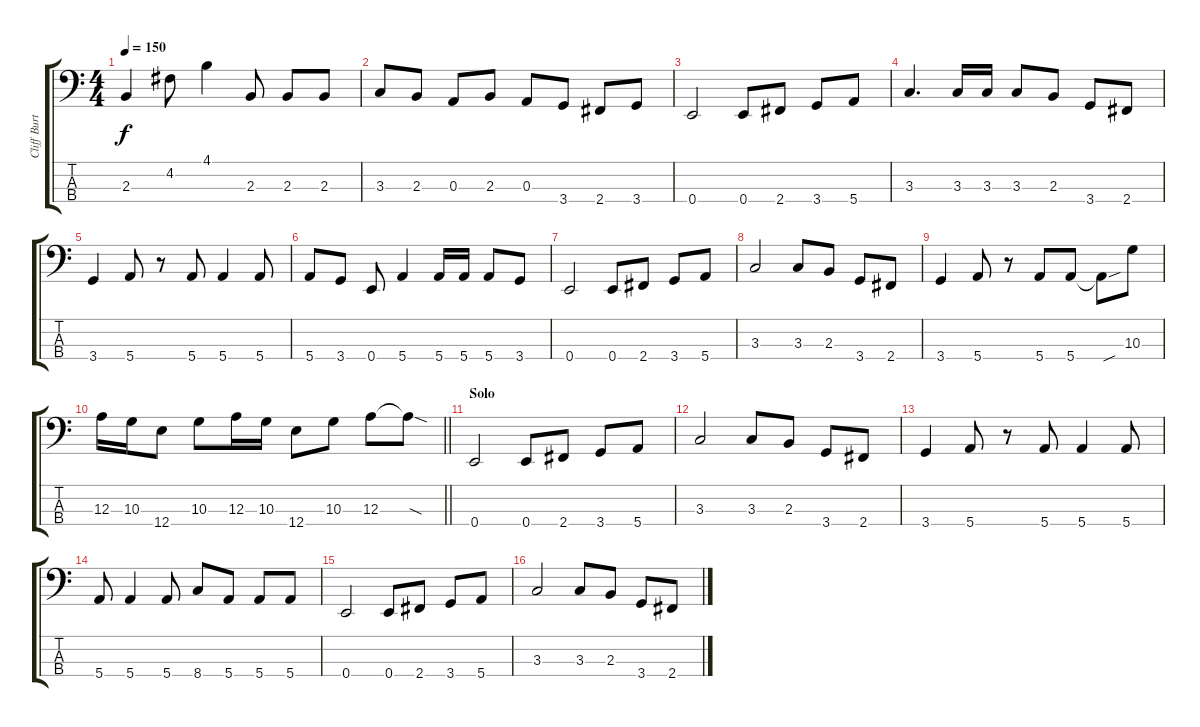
\track ("Cliff Burton" "Cliff Burt") {instrument electricbassfinger}
\staff {score tabs}
\tuning (G2 D2 A1 E1) {hide}
\ts (4 4)
\tempo 150
\clef f4
\ks c
2.3.4{dy f} 4.2.8 4.1.4 2.3.8 2.3.8 2.3.8 |
3.3.8 2.3.8 0.3.8 2.3.8 0.3.8 3.4.8 2.4.8 3.4.8 |
0.4.2 0.4.8 2.4.8 3.4.8 5.4.8 |
3.3.4{d} 3.3.16 3.3.16 3.3.8 2.3.8 3.4.8 2.4.8 |
3.4.4 5.4.8 r.8 5.4.8 5.4.4 5.4.8 |
5.4.8 3.4.8 0.4.8 5.4.4 5.4.16 5.4.16 5.4.8 3.4.8 |
0.4.2 0.4.8 2.4.8 3.4.8 5.4.8 |
3.3.2 3.3.8 2.3.8 3.4.8 2.4.8 |
3.4.4 5.4.8 r.8 5.4.8 5.4.8 5.4{sou t}.8 10.3.8 |
\barLineRight lightlight
12.3.16 10.3.16 12.4.8 10.3.8 12.3.16 10.3.16 12.4.8 10.3.8 12.3.8 12.3{sod t}.8 |
\section ("" "Solo")
0.4.2 0.4.8 2.4.8 3.4.8 5.4.8 |
3.3.2 3.3.8 2.3.8 3.4.8 2.4.8 |
3.4.4 5.4.8 r.8 5.4.8 5.4.4 5.4.8 |
5.4.8 5.4.4 5.4.8 8.4.8 5.4.8 5.4.8 5.4.8 |
0.4.2 0.4.8 2.4.8 3.4.8 5.4.8 |
3.3.2 3.3.8 2.3.8 3.4.8 2.4.8
